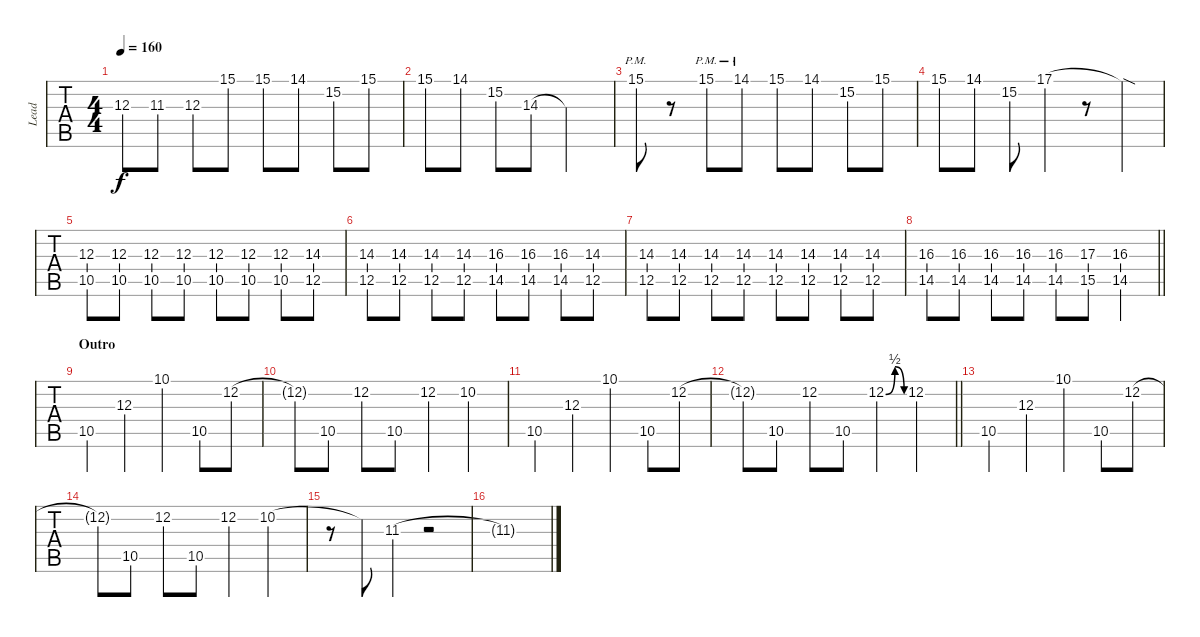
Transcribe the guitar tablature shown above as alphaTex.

\track ("Lead" "Lead") {instrument distortionguitar}
\staff {tabs}
\tuning (Eb4 Bb3 Gb3 Db3 Ab2 Db2) {hide}
\ts (4 4)
\tempo 160
\clef g2
\ks c
12.3.8{dy f} 11.3.8 12.3.8 15.1.8 15.1.8 14.1.8 15.2.8 15.1.8 |
15.1.8 14.1.8 15.2.8 14.3.8 14.3{t}.2 |
15.1{pm}.8 r.8 15.1{pm}.8 14.1{pm}.8 15.1.8 14.1.8 15.2.8 15.1.8 |
15.1.8 14.1.8 15.2.8 17.1.4 r.8 17.1{sod t}.4 |
(12.3 10.5).8 (12.3 10.5).8 (12.3 10.5).8 (12.3 10.5).8 (12.3 10.5).8 (12.3 10.5).8 (12.3 10.5).8 (14.3 12.5).8 |
(14.3 12.5).8 (14.3 12.5).8 (14.3 12.5).8 (14.3 12.5).8 (16.3 14.5).8 (16.3 14.5).8 (16.3 14.5).8 (14.3 12.5).8 |
(14.3 12.5).8 (14.3 12.5).8 (14.3 12.5).8 (14.3 12.5).8 (14.3 12.5).8 (14.3 12.5).8 (14.3 12.5).8 (14.3 12.5).8 |
\barLineRight lightlight
(16.3 14.5).8 (16.3 14.5).8 (16.3 14.5).8 (16.3 14.5).8 (16.3 14.5).8 (17.3 15.5).8 (16.3 14.5).4 |
\section ("" "Outro")
10.5.4 12.3.4 10.1.4 10.5.8 12.2.8 |
12.2{t}.8 10.5.8 12.2.8 10.5.8 12.2.4 10.2.4 |
10.5.4 12.3.4 10.1.4 10.5.8 12.2.8 |
\barLineRight lightlight
12.2{t}.8 10.5.8 12.2.8 10.5.8 12.2{be (bendrelease 0 0 30 2 30 2 60 0)}.4 12.2.4 |
10.5.4 12.3.4 10.1.4 10.5.8 12.2.8 |
12.2{t}.8 10.5.8 12.2.8 10.5.8 12.2.4 10.2.4 |
r.8 10.2{t}.8 11.3.4 r.2 |
11.3{t}.1
